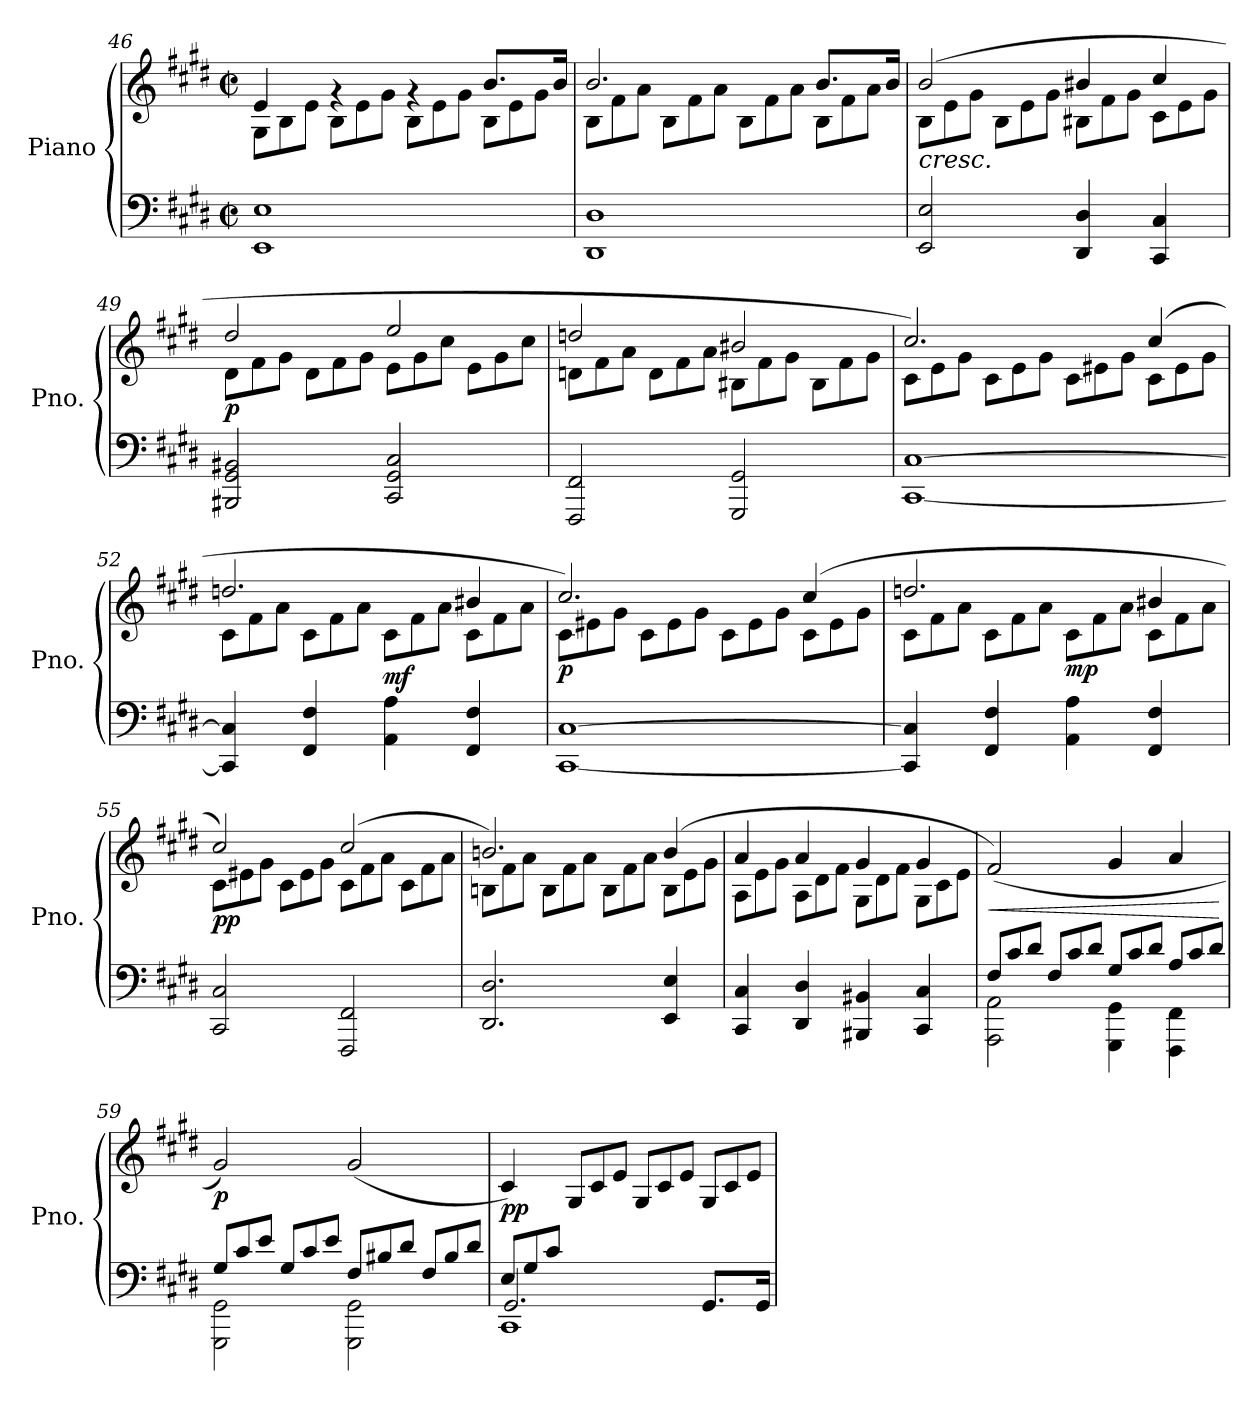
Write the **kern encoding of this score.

**kern	**kern	**dynam
*part1	*part1	*part1
*staff2	*staff1	*staff1/2
*I"Piano	*	*
*I'Pno.	*	*
*clefF4	*clefG2	*
*k[f#c#g#d#]	*k[f#c#g#d#]	*
*M2/2	*M2/2	*
*met(c|)	*met(c|)	*
=46	=46	=46
*	*^	*
*	*	*Xtuplet	*
1EE 1E	4e/	12G#\L	.
.	.	12B\	.
.	.	12e\J	.
.	4rg	12B\L	.
.	.	12e\	.
.	.	12g#\J	.
.	4rg	12B\L	.
.	.	12e\	.
.	.	12g#\J	.
.	8.b/L	12B\L	.
.	.	12e\	.
.	.	12g#\J	.
.	16b/Jk	.	.
!!LO:PB:g=z	!!
=47	=47	=47	=47
1DD# 1D#	2.b/	12B\L	.
.	.	12f#\	.
.	.	12a\J	.
.	.	12B\L	.
.	.	12f#\	.
.	.	12a\J	.
.	.	12B\L	.
.	.	12f#\	.
.	.	12a\J	.
.	8.b/L	12B\L	.
.	.	12f#\	.
.	.	12a\J	.
.	16b/Jk	.	.
=48	=48	=48	=48
!	!	!	!LO:HP:b
2EE/ 2E/	(>2b/	12B\L	<
.	.	12e\	.
.	.	12g#\J	.
.	.	12B\L	.
.	.	12e\	.
.	.	12g#\J	.
4DD#/ 4D#/	4b#X/	12B#X\L	.
.	.	12f#\	.
.	.	12g#\J	.
4CC#/ 4C#/	4cc#/	12c#\L	.
.	.	12e\	.
.	.	12g#\J	.
=49	=49	=49	=49
!	!	!	!LO:DY:b
2BBB#X/ 2GG#/ 2BB#X/	2dd#/	12d#\L	p
.	.	12f#\	.
.	.	12g#\J	.
.	.	12d#\L	.
.	.	12f#\	.
.	.	12g#\J	.
2CC#/ 2GG#/ 2C#/	2ee/	12e\L	.
.	.	12g#\	.
.	.	12cc#\J	.
.	.	12e\L	.
.	.	12g#\	.
.	.	12cc#\J	.
!!LO:LB:g=z	!!
=50	=50	=50	=50
2FFF#/ 2FF#/	2ddn/	12dn\L	.
.	.	12f#\	.
.	.	12a\J	.
.	.	12d\L	.
.	.	12f#\	.
.	.	12a\J	.
2GGG#/ 2GG#/	2b#X/	12B#X\L	.
.	.	12f#\	.
.	.	12g#\J	.
.	.	12B#\L	.
.	.	12f#\	.
.	.	12g#\J	.
=51	=51	=51	=51
[1CC# [1C#	2.cc#/)	12c#\L	.
.	.	12e\	.
.	.	12g#\J	.
.	.	12c#\L	.
.	.	12e\	.
.	.	12g#\J	.
.	.	12c#\L	.
.	.	12e#X\	.
.	.	12g#\J	.
.	(4cc#/	12c#\L	.
.	.	12e#\	.
.	.	12g#\J	.
=52	=52	=52	=52
4CC#/] 4C#/]	2.ddn/	12c#\L	.
.	.	12f#\	.
.	.	12a\J	.
4FF#/ 4F#/	.	12c#\L	.
.	.	12f#\	.
.	.	12a\J	.
!	!	!	!LO:DY:n=1:b
4AA\ 4A\	.	12c#\L	[ mf
.	.	12f#\	.
.	.	12a\J	.
4FF#/ 4F#/	4b#X/	12c#\L	.
.	.	12f#\	.
.	.	12a\J	.
=53	=53	=53	=53
!	!	!	!LO:DY:b
[1CC# [1C#	2.cc#/)	12c#\L	p
.	.	12e#X\	.
.	.	12g#\J	.
.	.	12c#\L	.
.	.	12e#\	.
.	.	12g#\J	.
.	.	12c#\L	.
.	.	12e#\	.
.	.	12g#\J	.
.	(4cc#/	12c#\L	.
.	.	12e#\	.
.	.	12g#\J	.
!!LO:LB:g=z	!!
=54	=54	=54	=54
4CC#/] 4C#/]	2.ddn/	12c#\L	.
.	.	12f#\	.
.	.	12a\J	.
4FF#/ 4F#/	.	12c#\L	.
.	.	12f#\	.
.	.	12a\J	.
!	!	!	!LO:DY:b
4AA\ 4A\	.	12c#\L	mp
.	.	12f#\	.
.	.	12a\J	.
4FF#/ 4F#/	4b#X/	12c#\L	.
.	.	12f#\	.
.	.	12a\J	.
=55	=55	=55	=55
!	!	!	!LO:DY:b
2CC#/ 2C#/	2cc#/)	12c#\L	pp
.	.	12e#X\	.
.	.	12g#\J	.
.	.	12c#\L	.
.	.	12e#\	.
.	.	12g#\J	.
2FFF#/ 2FF#/	(2cc#/	12c#\L	.
.	.	12f#\	.
.	.	12a\J	.
.	.	12c#\L	.
.	.	12f#\	.
.	.	12a\J	.
=56	=56	=56	=56
2.DD#/ 2.D#/	2.bn/)	12Bn\L	.
.	.	12f#\	.
.	.	12a\J	.
.	.	12B\L	.
.	.	12f#\	.
.	.	12a\J	.
.	.	12B\L	.
.	.	12f#\	.
.	.	12a\J	.
4EE/ 4E/	(4b/	12B\L	.
.	.	12e\	.
.	.	12g#\J	.
!!LO:LB:g=z	!!
=57	=57	=57	=57
4CC#/ 4C#/	4a/	12A\L	.
.	.	12e\	.
.	.	12g#\J	.
4DD#/ 4D#/	4a/	12A\L	.
.	.	12d#\	.
.	.	12f#\J	.
4BBB#X/ 4BB#X/	4g#/	12G#\L	.
.	.	12d#\	.
.	.	12f#\J	.
4CC#/ 4C#/	4g#/	12G#\L	.
.	.	12c#\	.
.	.	12e\J	.
*	*v	*v	*
=58	=58	=58
*Xtuplet	*	*
*^	*^	*
!	!	!	!	!LO:HP:b
*	*	*v	*v	*
12F#/L	2AAA\ 2AA\	(>2f#/)	<
12c#/	.	.	.
12d#/J	.	.	.
12F#/L	.	.	.
12c#/	.	.	.
12d#/J	.	.	.
12G#/L	4GGG#\ 4GG#\	4g#/	.
12c#/	.	.	.
12d#/J	.	.	.
12A/L	4FFF#\ 4FF#\	4a/	.
12c#/	.	.	.
12d#/J	.	.	.
*v	*v	*	*
.	.	[
=59	=59	=59
*^	*	*
!	!	!	!LO:DY:b
12G#/L	2GGG#\ 2GG#\	2g#/)	p
12c#/	.	.	.
12e/J	.	.	.
12G#/L	.	.	.
12c#/	.	.	.
12e/J	.	.	.
12F#/L	2GGG#\ 2GG#\	(2g#/	.
12B#X/	.	.	.
12d#/J	.	.	.
12F#/L	.	.	.
12B#/	.	.	.
12d#/J	.	.	.
=60	=60	=60	=60
*	*^	*^	*
!	!	!	!	!	!LO:DY:b
12E/L	2.GG#/	1CC#	4c#/)	4ryy	pp
12G#/	.	.	.	.	.
12c#/J	.	.	.	.	.
2.ryy	.	.	4ryy	12G#/L	.
.	.	.	.	12c#/	.
.	.	.	.	12e/J	.
.	.	.	2ryy	12G#/L	.
.	.	.	.	12c#/	.
.	.	.	.	12e/J	.
.	8.GG#/L	.	.	12G#/L	.
.	.	.	.	12c#/	.
.	.	.	.	12e/J	.
.	16GG#/Jk	.	.	.	.
*v	*v	*v	*	*	*
*	*v	*v	*
=	=	=
*-	*-	*-
